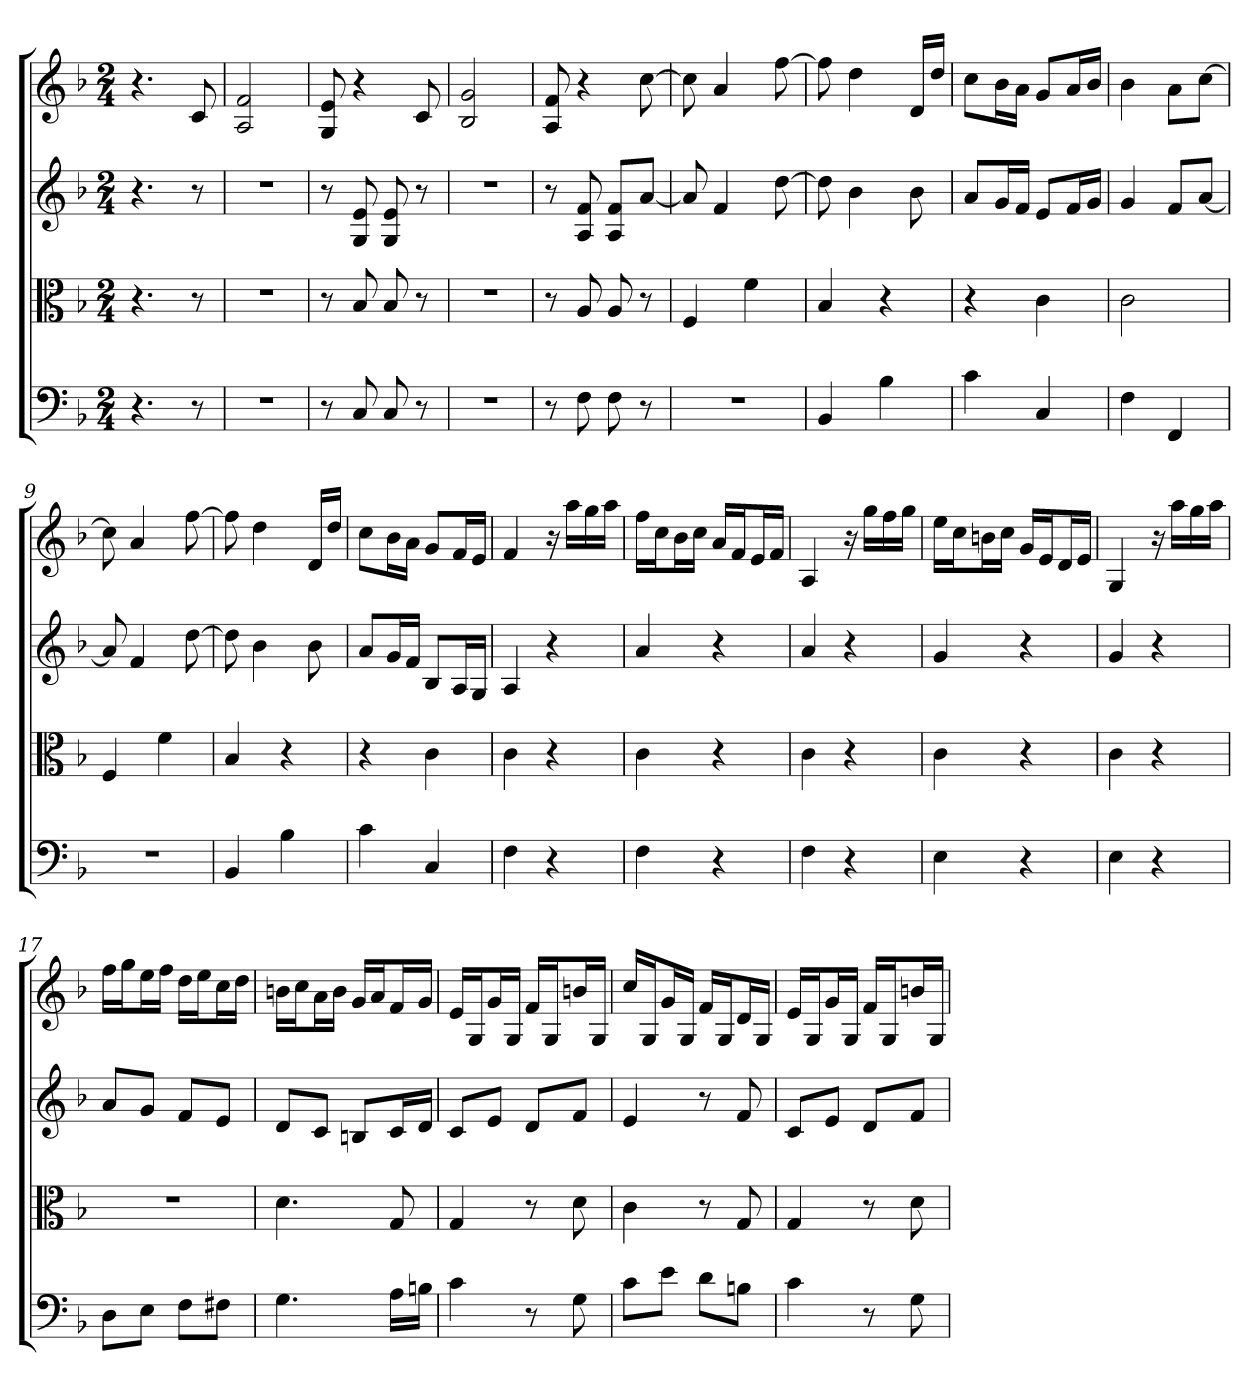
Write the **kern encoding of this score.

**kern	**kern	**kern	**kern
*part4	*part3	*part2	*part1
*staff4	*staff3	*staff2	*staff1
*clefF4	*clefC3	*	*
*k[b-]	*k[b-]	*k[b-]	*k[b-]
*F:	*F:	*F:	*F:
*M2/4	*M2/4	*M2/4	*M2/4
=	=	=	=
4.r	4.r	4.r	4.r
8r	8r	8r	8c
=1	=1	=1	=1
2r	2r	2r	2A 2f
=2	=2	=2	=2
8r	8r	8r	8G 8e
8C	8B-	8G 8e	4r
8C	8B-	8G 8e	.
8r	8r	8r	8c
=3	=3	=3	=3
2r	2r	2r	2B- 2g
=4	=4	=4	=4
8r	8r	8r	8A 8f
8F	8A	8A 8f	4r
8F	8A	8A 8fL	.
8r	8r	[8aJ	[8cc
=5	=5	=5	=5
2r	4F	8a]	8cc]
.	.	4f	4a
.	4f	.	.
.	.	[8dd	[8ff
=6	=6	=6	=6
4BB-	4B-	8dd]	8ff]
.	.	4b-	4dd
4B-	4r	.	.
.	.	8b-	16dLL
.	.	.	16ddJJ
=7	=7	=7	=7
4c	4r	8aL	8ccL
.	.	16gL	16b-L
.	.	16fJJ	16aJJ
4C	4c	8eL	8gL
.	.	16fL	16aL
.	.	16gJJ	16b-JJ
=8	=8	=8	=8
4F	2c	4g	4b-
4FF	.	8fL	8aL
.	.	[8aJ	[8ccJ
=9	=9	=9	=9
2r	4F	8a]	8cc]
.	.	4f	4a
.	4f	.	.
.	.	[8dd	[8ff
=10	=10	=10	=10
4BB-	4B-	8dd]	8ff]
.	.	4b-	4dd
4B-	4r	.	.
.	.	8b-	16dLL
.	.	.	16ddJJ
=11	=11	=11	=11
4c	4r	8aL	8ccL
.	.	16gL	16b-L
.	.	16fJJ	16aJJ
4C	4c	8B-L	8gL
.	.	16AL	16fL
.	.	16GJJ	16eJJ
=12	=12	=12	=12
4F	4c	4A	4f
4r	4r	4r	16r
.	.	.	16aaLL
.	.	.	16gg
.	.	.	16aaJJ
=13	=13	=13	=13
4F	4c	4a	16ffLL
.	.	.	16ccJ
.	.	.	16b-L
.	.	.	16ccJJ
4r	4r	4r	16aLL
.	.	.	16fJ
.	.	.	16eL
.	.	.	16fJJ
=14	=14	=14	=14
4F	4c	4a	4A
4r	4r	4r	16r
.	.	.	16ggLL
.	.	.	16ff
.	.	.	16ggJJ
=15	=15	=15	=15
4E	4c	4g	16eeLL
.	.	.	16ccJ
.	.	.	16bnL
.	.	.	16ccJJ
4r	4r	4r	16gLL
.	.	.	16eJ
.	.	.	16dL
.	.	.	16eJJ
=16	=16	=16	=16
4E	4c	4g	4G
4r	4r	4r	16r
.	.	.	16aaLL
.	.	.	16gg
.	.	.	16aaJJ
=17	=17	=17	=17
8D\L	2r	8aL	16ffLL
.	.	.	16ggJ
8E\J	.	8gJ	16eeL
.	.	.	16ffJJ
8F\L	.	8fL	16ddLL
.	.	.	16eeJ
8F#X\J	.	8eJ	16ccL
.	.	.	16ddJJ
=18	=18	=18	=18
4.G	4.d	8dL	16bnLL
.	.	.	16ccJ
.	.	8cJ	16aL
.	.	.	16bJJ
.	.	8BnL	16gLL
.	.	.	16aJ
16A\LL	8G	16cL	16fL
16Bn\JJ	.	16dJJ	16gJJ
=19	=19	=19	=19
4c	4G	8cL	16eLL
.	.	.	16GJ
.	.	8eJ	16gL
.	.	.	16GJJ
8r	8r	8dL	16fLL
.	.	.	16GJ
8G	8d	8fJ	16bnL
.	.	.	16GJJ
=20	=20	=20	=20
8c\L	4c	4e	16ccLL
.	.	.	16GJ
8e\J	.	.	16gL
.	.	.	16GJJ
8d\L	8r	8r	16fLL
.	.	.	16GJ
8Bn\J	8G	8f	16dL
.	.	.	16GJJ
=21	=21	=21	=21
4c	4G	8cL	16eLL
.	.	.	16GJ
.	.	8eJ	16gL
.	.	.	16GJJ
8r	8r	8dL	16fLL
.	.	.	16GJ
8G	8d	8fJ	16bnL
.	.	.	16GJJ
=	=	=	=
*-	*-	*-	*-
